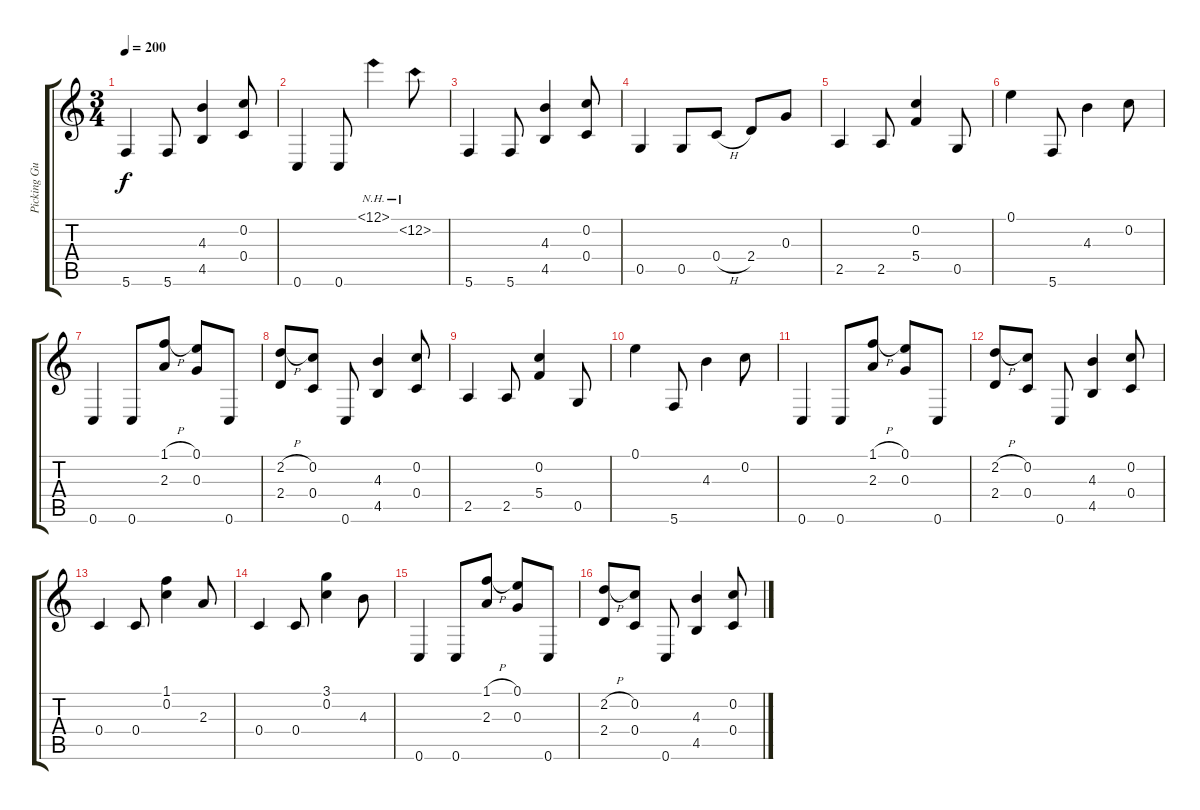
\track ("Picking Guitar" "Picking Gu") {instrument acousticguitarsteel}
\staff {score tabs}
\tuning (E4 C4 G3 C3 G2 C2) {hide}
\ts (3 4)
\tempo 200
\clef g2
\ks c
5.6.4{dy f} 5.6.8 (4.3 4.5).4 (0.2 0.4).8 |
0.6.4 0.6.8 12.1{nh}.4 12.2{nh}.8 |
5.6.4 5.6.8 (4.3 4.5).4 (0.2 0.4).8 |
0.5.4 0.5.8 0.4{h}.8 2.4.8 0.3.8 |
2.5.4 2.5.8 (0.2 5.4).4 0.5.8 |
0.1.4 5.6.8 4.3.4 0.2.8 |
0.6.4 0.6.8 (1.1{h} 2.3).8 (0.1 0.3).8 0.6.8 |
(2.2{h} 2.4).8 (0.2 0.4).8 0.6.8 (4.3 4.5).4 (0.2 0.4).8 |
2.5.4 2.5.8 (0.2 5.4).4 0.5.8 |
0.1.4 5.6.8 4.3.4 0.2.8 |
0.6.4 0.6.8 (1.1{h} 2.3).8 (0.1 0.3).8 0.6.8 |
(2.2{h} 2.4).8 (0.2 0.4).8 0.6.8 (4.3 4.5).4 (0.2 0.4).8 |
0.4.4 0.4.8 (1.1 0.2).4 2.3.8 |
0.4.4 0.4.8 (3.1 0.2).4 4.3.8 |
0.6.4 0.6.8 (1.1{h} 2.3).8 (0.1 0.3).8 0.6.8 |
(2.2{h} 2.4).8 (0.2 0.4).8 0.6.8 (4.3 4.5).4 (0.2 0.4).8
